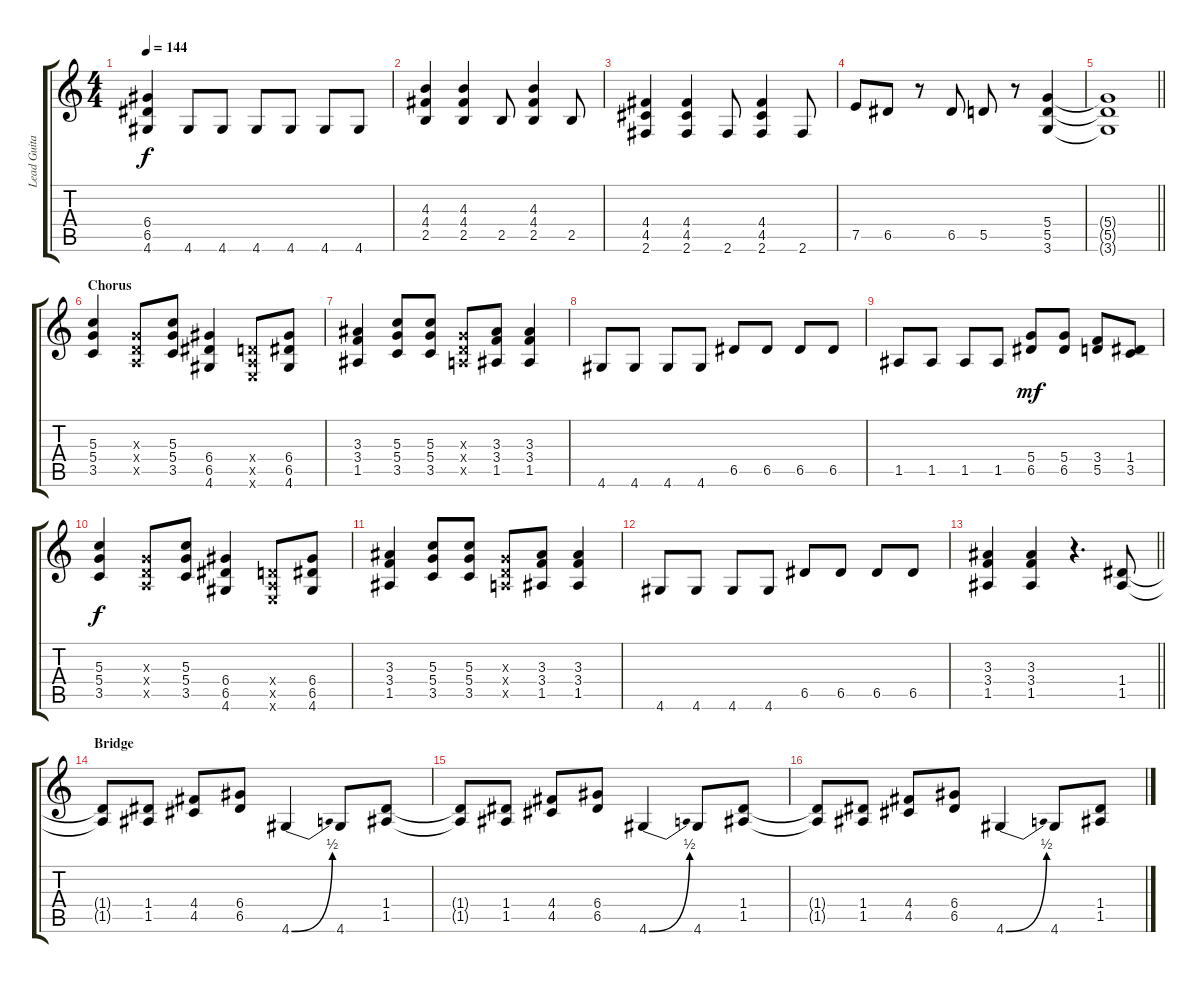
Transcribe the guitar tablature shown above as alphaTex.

\track ("Lead Guitar" "Lead Guita") {instrument distortionguitar}
\staff {score tabs}
\tuning (E4 B3 G3 D3 A2 E2) {hide}
\ts (4 4)
\tempo 144
\clef g2
\ks c
(6.4 6.5 4.6).4{dy f} 4.6.8 4.6.8 4.6.8 4.6.8 4.6.8 4.6.8 |
(4.3 4.4 2.5).4 (4.3 4.4 2.5).4 2.5.8 (4.3 4.4 2.5).4 2.5.8 |
(4.4 4.5 2.6).4 (4.4 4.5 2.6).4 2.6.8 (4.4 4.5 2.6).4 2.6.8 |
7.5.8 6.5.8 r.8 6.5.8 5.5.8 r.8 (5.4 5.5 3.6).4 |
\barLineRight lightlight
(5.4{t} 5.5{t} 3.6{t}).1 |
\section ("" "Chorus")
(5.3 5.4 3.5).4 (0.3{x} 0.4{x} 0.5{x}).8 (5.3 5.4 3.5).8 (6.4 6.5 4.6).4 (0.4{x} 0.5{x} 0.6{x}).8 (6.4 6.5 4.6).8 |
(3.3 3.4 1.5).4 (5.3 5.4 3.5).8 (5.3 5.4 3.5).8 (0.3{x} 0.4{x} 0.5{x}).8 (3.3 3.4 1.5).8 (3.3 3.4 1.5).4 |
4.6.8 4.6.8 4.6.8 4.6.8 6.5.8 6.5.8 6.5.8 6.5.8 |
1.5.8 1.5.8 1.5.8 1.5.8 (5.4 6.5).8{dy mf} (5.4 6.5).8 (3.4 5.5).8 (1.4 3.5).8 |
(5.3 5.4 3.5).4{dy f} (0.3{x} 0.4{x} 0.5{x}).8 (5.3 5.4 3.5).8 (6.4 6.5 4.6).4 (0.4{x} 0.5{x} 0.6{x}).8 (6.4 6.5 4.6).8 |
(3.3 3.4 1.5).4 (5.3 5.4 3.5).8 (5.3 5.4 3.5).8 (0.3{x} 0.4{x} 0.5{x}).8 (3.3 3.4 1.5).8 (3.3 3.4 1.5).4 |
4.6.8 4.6.8 4.6.8 4.6.8 6.5.8 6.5.8 6.5.8 6.5.8 |
\barLineRight lightlight
(3.3 3.4 1.5).4 (3.3 3.4 1.5).4 r.4{d} (1.4 1.5).8 |
\section ("" "Bridge")
(1.4{t} 1.5{t}).8 (1.4 1.5).8 (4.4 4.5).8 (6.4 6.5).8 4.6{be (bend 0 0 60 2)}.4 4.6.8 (1.4 1.5).8 |
(1.4{t} 1.5{t}).8 (1.4 1.5).8 (4.4 4.5).8 (6.4 6.5).8 4.6{be (bend 0 0 60 2)}.4 4.6.8 (1.4 1.5).8 |
(1.4{t} 1.5{t}).8 (1.4 1.5).8 (4.4 4.5).8 (6.4 6.5).8 4.6{be (bend 0 0 60 2)}.4 4.6.8 (1.4 1.5).8
